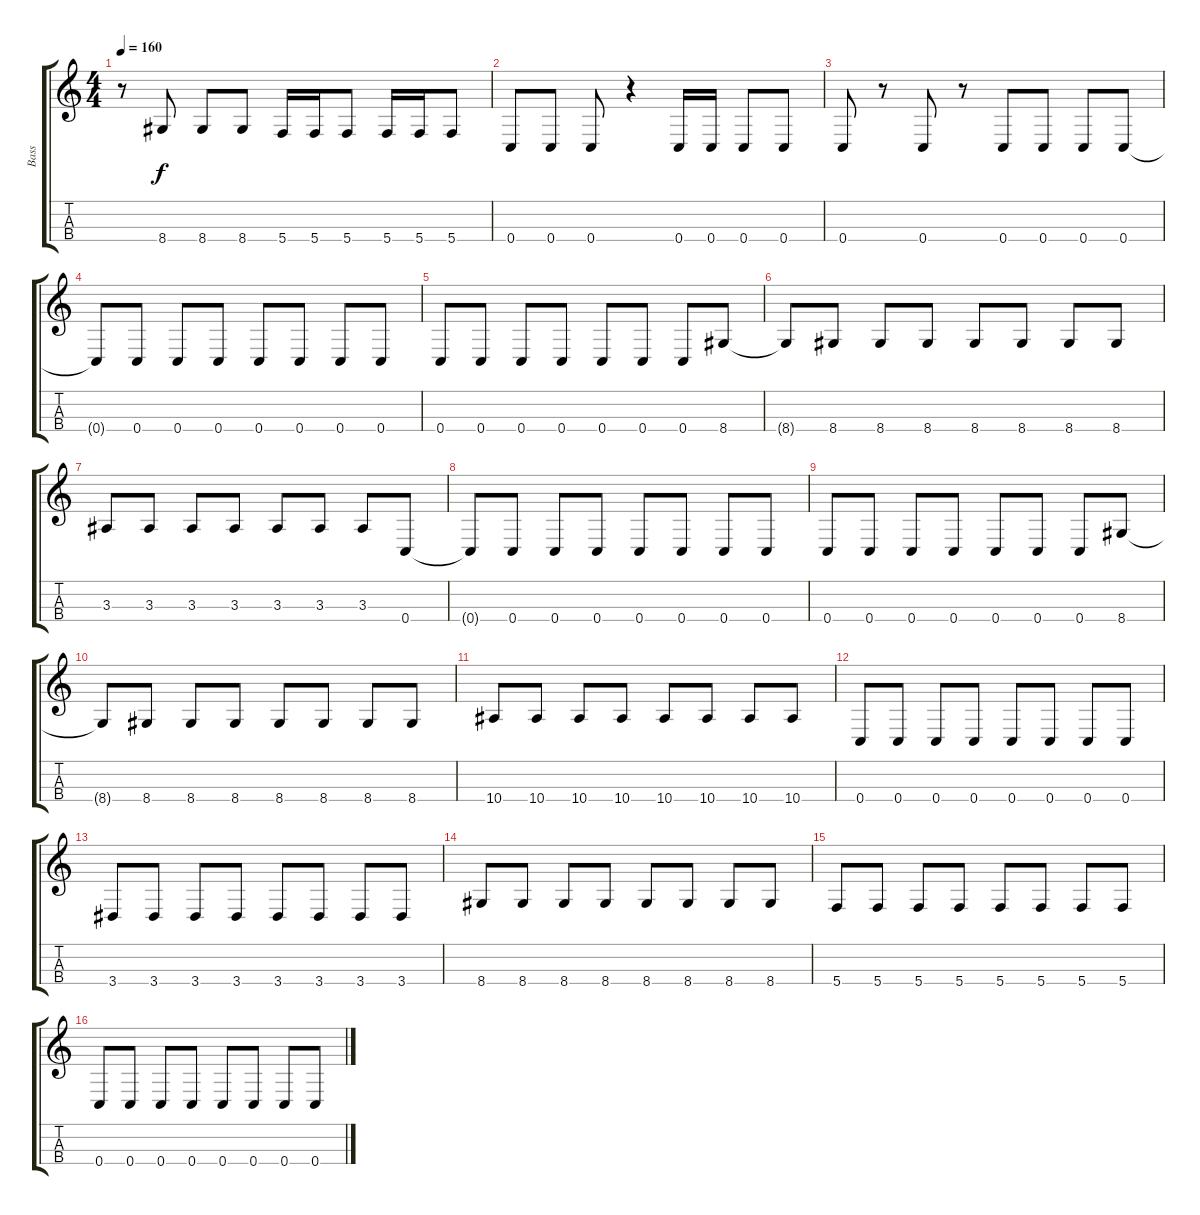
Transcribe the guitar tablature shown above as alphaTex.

\track ("Bass" "Bass") {instrument electricbasspick}
\staff {score tabs}
\tuning (F3 C3 G2 C2) {hide}
\ts (4 4)
\tempo 160
\clef g2
\ks c
r.8{dy f} 8.4.8 8.4.8 8.4.8 5.4.16 5.4.16 5.4.8 5.4.16 5.4.16 5.4.8 |
0.4.8 0.4.8 0.4.8 r.4 0.4.16 0.4.16 0.4.8 0.4.8 |
0.4.8 r.8 0.4.8 r.8 0.4.8 0.4.8 0.4.8 0.4.8 |
0.4{t}.8 0.4.8 0.4.8 0.4.8 0.4.8 0.4.8 0.4.8 0.4.8 |
0.4.8 0.4.8 0.4.8 0.4.8 0.4.8 0.4.8 0.4.8 8.4.8 |
8.4{t}.8 8.4.8 8.4.8 8.4.8 8.4.8 8.4.8 8.4.8 8.4.8 |
3.3.8 3.3.8 3.3.8 3.3.8 3.3.8 3.3.8 3.3.8 0.4.8 |
0.4{t}.8 0.4.8 0.4.8 0.4.8 0.4.8 0.4.8 0.4.8 0.4.8 |
0.4.8 0.4.8 0.4.8 0.4.8 0.4.8 0.4.8 0.4.8 8.4.8 |
8.4{t}.8 8.4.8 8.4.8 8.4.8 8.4.8 8.4.8 8.4.8 8.4.8 |
10.4.8 10.4.8 10.4.8 10.4.8 10.4.8 10.4.8 10.4.8 10.4.8 |
0.4.8 0.4.8 0.4.8 0.4.8 0.4.8 0.4.8 0.4.8 0.4.8 |
3.4.8 3.4.8 3.4.8 3.4.8 3.4.8 3.4.8 3.4.8 3.4.8 |
8.4.8 8.4.8 8.4.8 8.4.8 8.4.8 8.4.8 8.4.8 8.4.8 |
5.4.8 5.4.8 5.4.8 5.4.8 5.4.8 5.4.8 5.4.8 5.4.8 |
0.4.8 0.4.8 0.4.8 0.4.8 0.4.8 0.4.8 0.4.8 0.4.8
